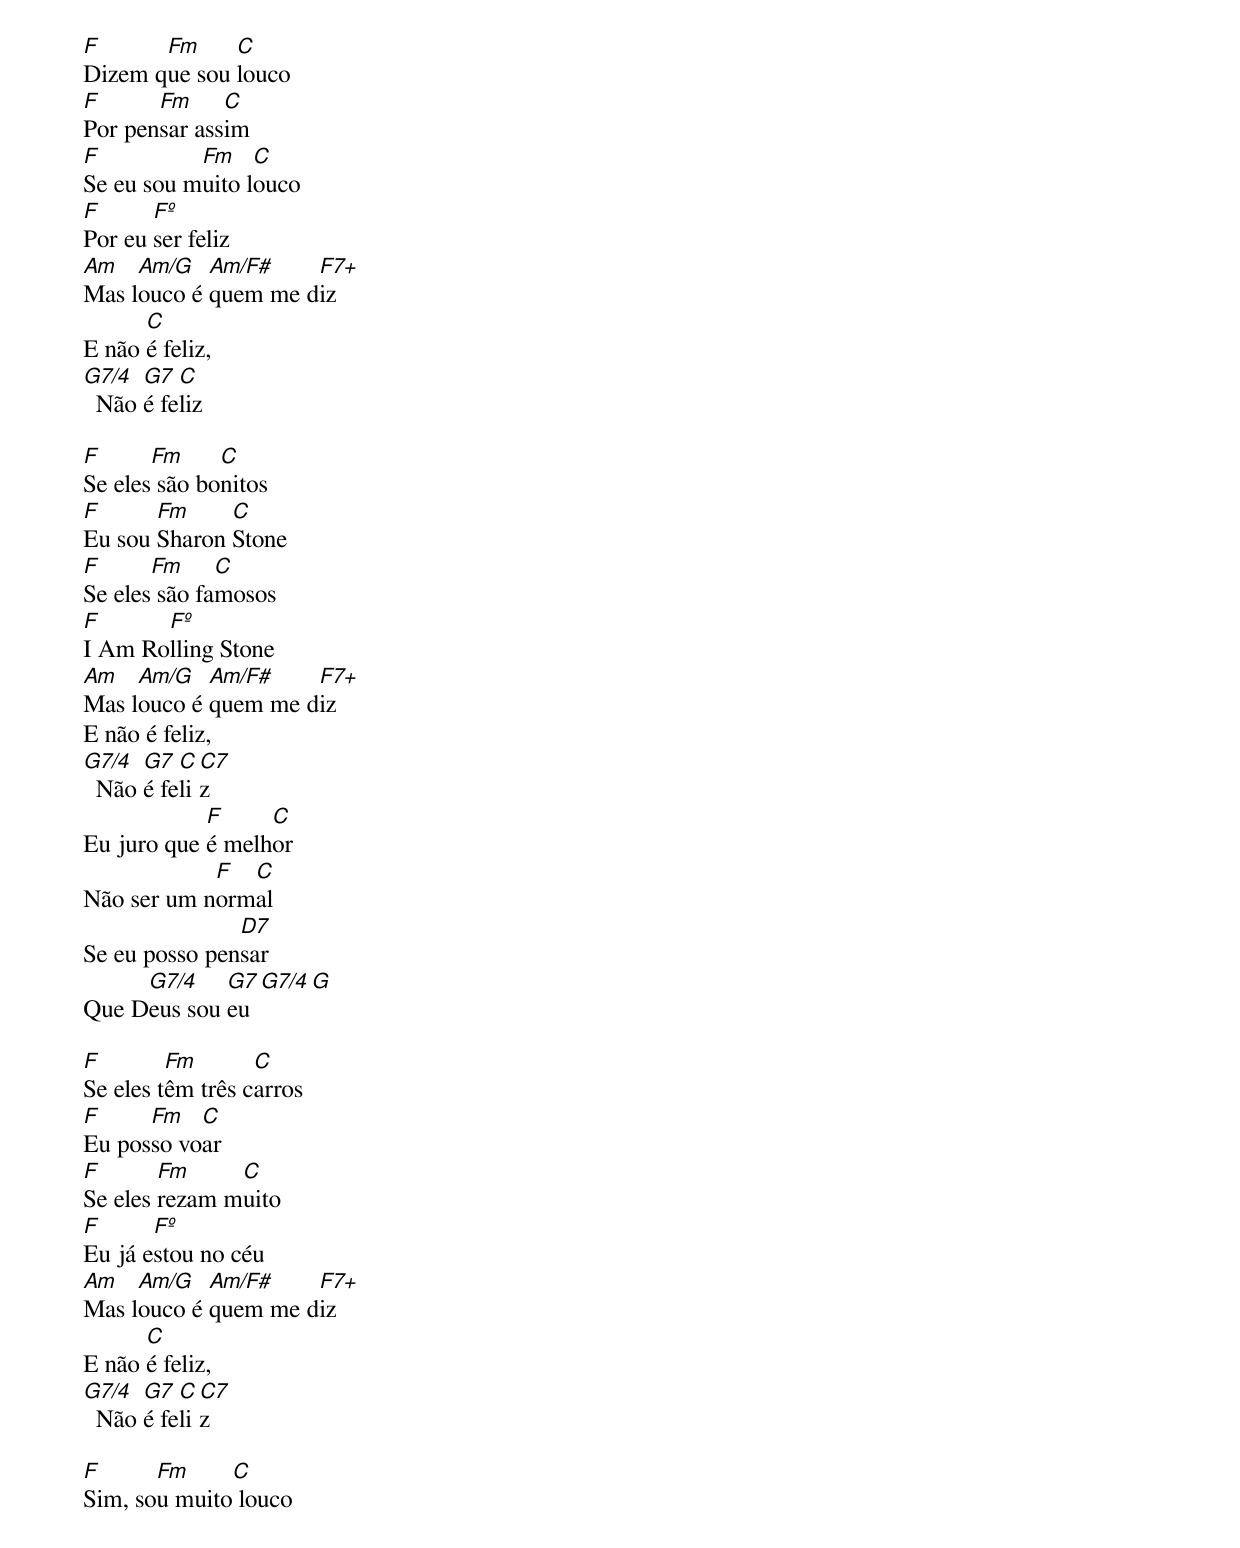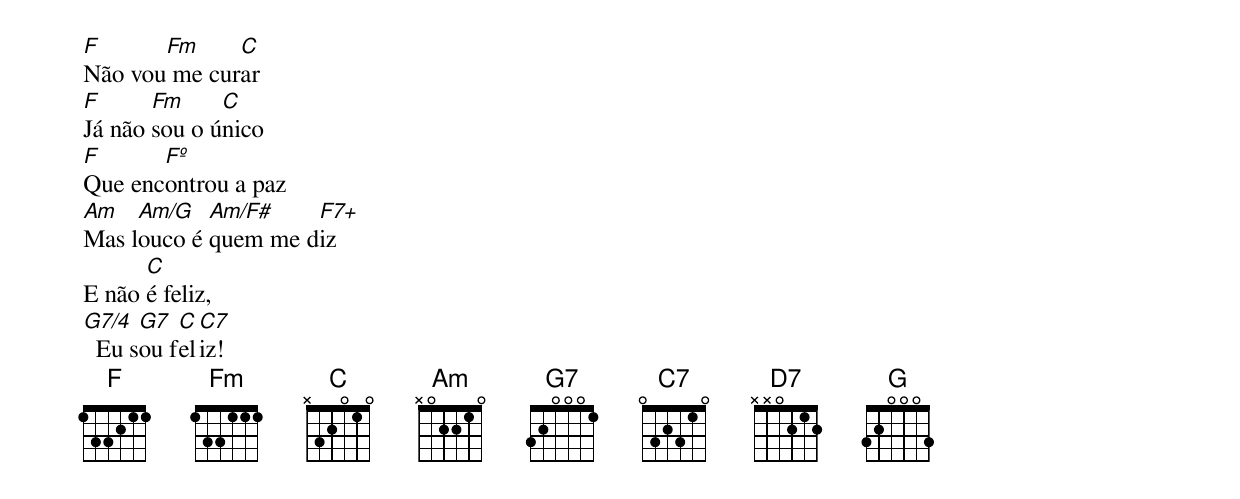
F      Fm     C
Dizem que sou louco
F      Fm     C
Por pensar assim
F          Fm    C
Se eu sou muito louco
F      Fº
Por eu ser feliz
Am   Am/G   Am/F#    F7+
Mas louco é quem me diz
      C
E não é feliz,
G7/4  G7  C
  Não é feliz

F      Fm     C
Se eles são bonitos
F      Fm     C
Eu sou Sharon Stone
F      Fm     C
Se eles são famosos
F      Fº
I Am Rolling Stone
Am   Am/G   Am/F#    F7+
Mas louco é quem me diz
E não é feliz,
G7/4  G7  C C7
  Não é feliz
            F     C
Eu juro que é melhor
            F  C
Não ser um normal
               D7
Se eu posso pensar
     G7/4    G7 G7/4 G
Que Deus sou eu

F        Fm       C
Se eles têm três carros
F     Fm   C
Eu posso voar
F       Fm     C
Se eles rezam muito
F      Fº
Eu já estou no céu
Am   Am/G   Am/F#    F7+
Mas louco é quem me diz
      C
E não é feliz,
G7/4  G7  C C7
  Não é feliz

F      Fm     C
Sim, sou muito louco
F      Fm     C
Não vou me curar
F      Fm     C
Já não sou o único
F      Fº
Que encontrou a paz
Am   Am/G   Am/F#    F7+
Mas louco é quem me diz
      C
E não é feliz,
G7/4  G7  C C7
  Eu sou feliz!
